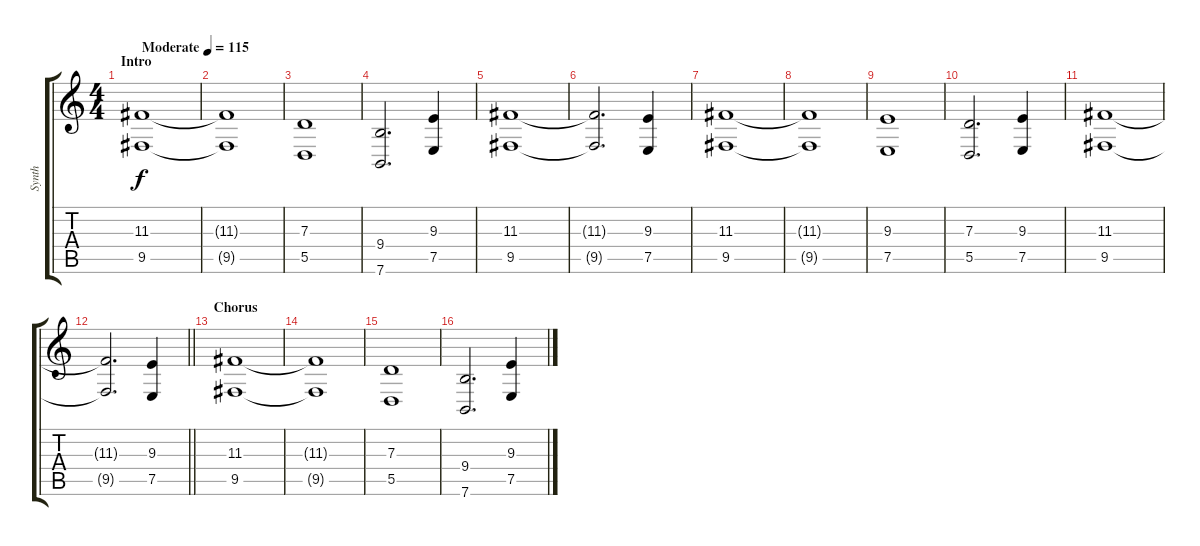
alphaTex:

\track ("Synth" "Synth") {instrument stringensemble1}
\staff {score tabs}
\tuning (E4 B3 G3 D3 A2 E2) {hide}
\ts (4 4)
\section ("" "Intro")
\tempo (115 "Moderate")
\clef g2
\ks c
(11.3 9.5).1{dy f instrument stringensemble1} |
(11.3{t} 9.5{t}).1 |
(7.3 5.5).1 |
(9.4 7.6).2{d} (9.3 7.5).4 |
(11.3 9.5).1 |
(11.3{t} 9.5{t}).2{d} (9.3 7.5).4 |
(11.3 9.5).1 |
(11.3{t} 9.5{t}).1 |
(9.3 7.5).1 |
(7.3 5.5).2{d} (9.3 7.5).4 |
(11.3 9.5).1 |
\barLineRight lightlight
(11.3{t} 9.5{t}).2{d} (9.3 7.5).4 |
\section ("" "Chorus")
(11.3 9.5).1 |
(11.3{t} 9.5{t}).1 |
(7.3 5.5).1 |
(9.4 7.6).2{d} (9.3 7.5).4
